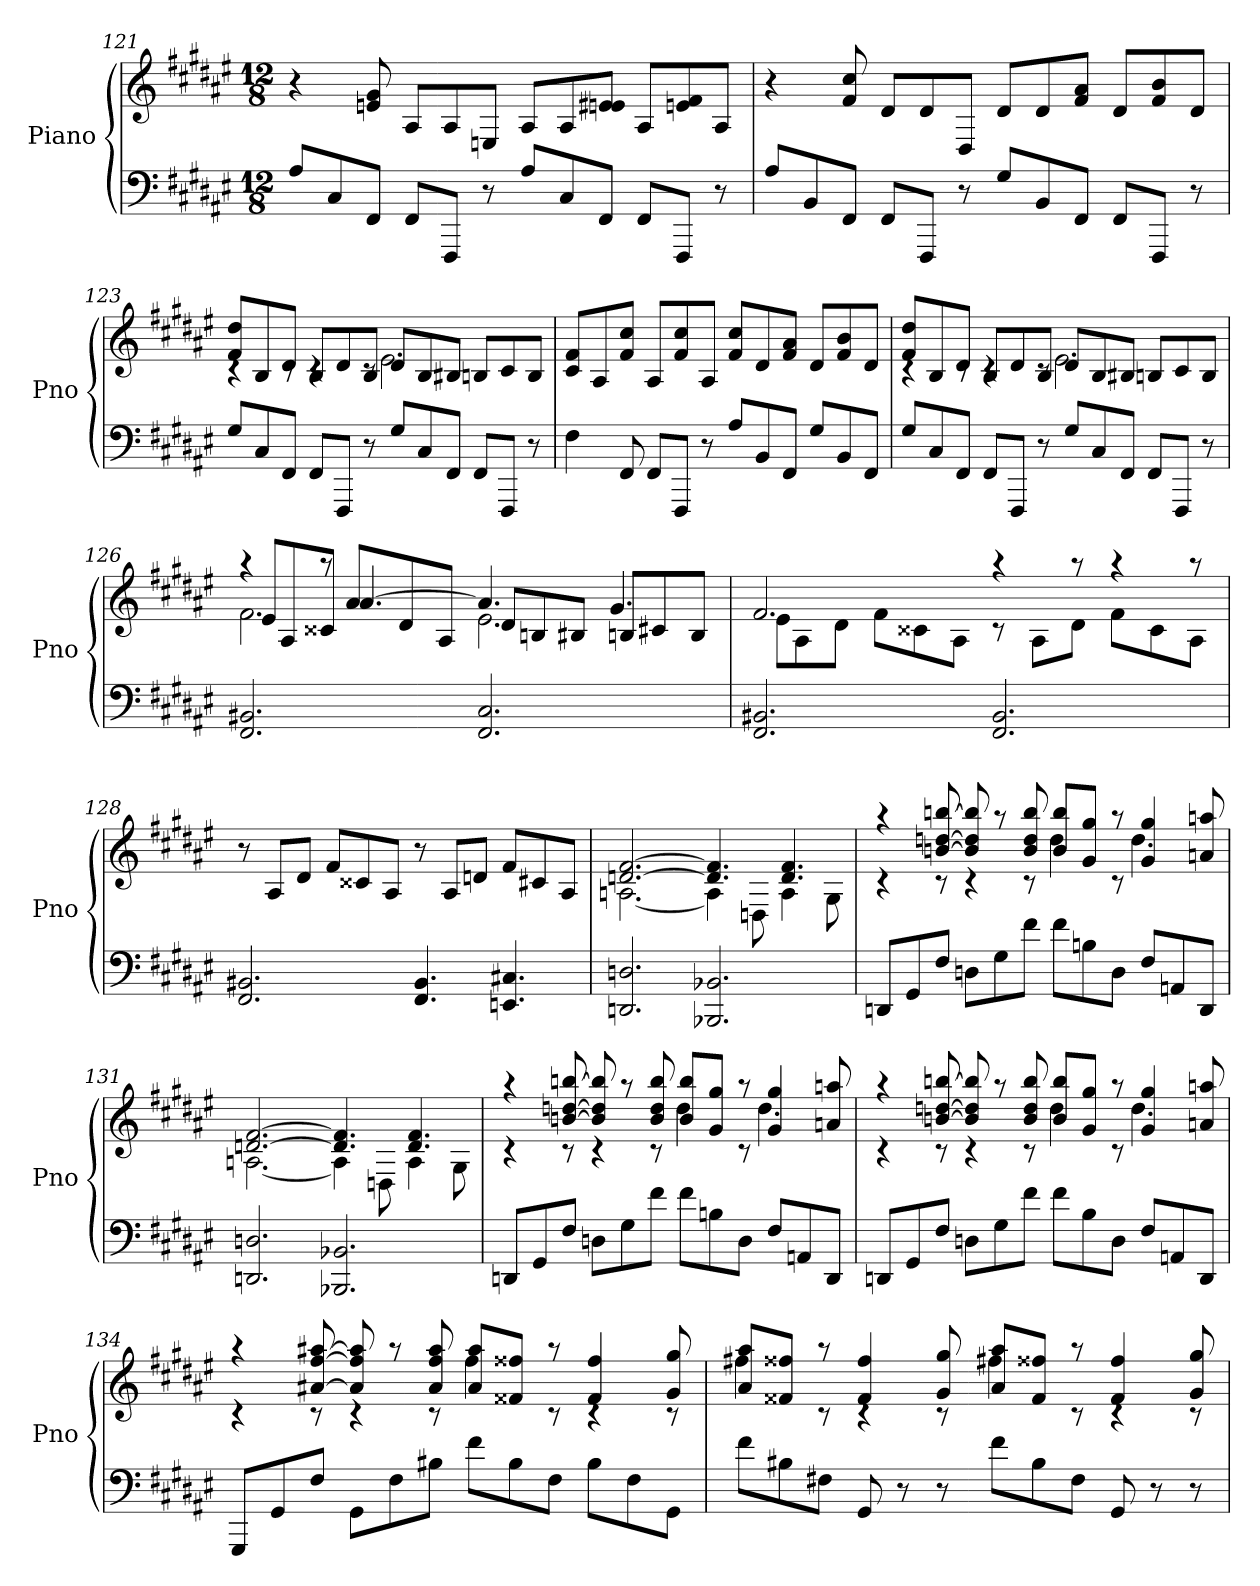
**kern	**kern
*part1	*part1
*staff2	*staff1
*I"Piano	*
*I'Pno	*
*clefF4	*clefG2
*k[f#c#g#d#a#e#]	*k[f#c#g#d#a#e#]
*M12/8	*M12/8
=121	=121
8A#L	4r
8C#	.
8FF#J	8en 8g#
8FF#L	8A#L
8FFF#J	8A#
8r	8EnJ
8A#L	8A#L
8C#	8A#
8FF#J	8en 8e#XJ
8FF#L	8A#L
8FFF#J	8en 8f#
8r	8A#J
=122	=122
8A#L	4r
8BB	.
8FF#J	8f# 8cc#
8FF#L	8d#L
8FFF#J	8d#
8r	8D#J
8G#L	8d#L
8BB	8d#
8FF#J	8f# 8a#J
8FF#L	8d#L
8FFF#J	8f# 8b
8r	8d#J
=123	=123
*	*^
8G#L	8f# 8dd#L	4rc
8C#	8B	.
8FF#J	8d#J	8rc
8FF#L	8BL	4rc
8FFF#J	8d#	.
8r	8BJ	8rc
8G#L	8d#L	2.e#
8C#	8B	.
8FF#J	8B#XJ	.
8FF#L	8BnL	.
8FFF#J	8c#	.
8r	8BJ	.
*	*v	*v
=124	=124
4F#	8c# 8f#L
.	8A#
8FF#	8f# 8cc#J
8FF#L	8A#L
8FFF#J	8f# 8cc#
8r	8A#J
8A#L	8f# 8cc#L
8BB	8d#
8FF#J	8f# 8a#J
8G#L	8d#L
8BB	8f# 8b
8FF#J	8d#J
=125	=125
*	*^
8G#L	8f# 8dd#L	4rc
8C#	8B	.
8FF#J	8d#J	8rc
8FF#L	8BL	4rc
8FFF#J	8d#	.
8r	8BJ	8rc
8G#L	8d#L	2.e#
8C#	8B	.
8FF#J	8B#XJ	.
8FF#L	8BnL	.
8FFF#J	8c#	.
8r	8BJ	.
=126	=126	=126
*	*	*^
2.FF# 2.BB#X	4raa	2.f#	8e#/L
.	.	.	8A#/
.	8raa	.	8c##X/J
.	[4.a#	.	8a#/L
.	.	.	8d#/
.	.	.	8A#/J
2.FF# 2.C#	4.a#]	2.e#	8d#/L
.	.	.	8Bn/
.	.	.	8B#X/J
.	4.g#	.	8Bn/L
.	.	.	8c#X/
.	.	.	8B/J
*	*	*v	*v
=127	=127	=127
2.FF# 2.BB#X	2.f#	8e#L
.	.	8A#
.	.	8d#J
.	.	8f#L
.	.	8c##X
.	.	8A#J
2.FF# 2.BB#	4raa	8rc
.	.	8A#L
.	8raa	8d#J
.	4raa	8f#L
.	.	8c##
.	8raa	8A#J
*	*v	*v
=128	=128
2.FF# 2.BB#X	8r
.	8A#L
.	8d#J
.	8f#L
.	8c##X
.	8A#J
4.FF# 4.BB#	8r
.	8A#L
.	8dnJ
4.EEn 4.C#X	8f#L
.	8c#X
.	8A#J
=129	=129
*	*^
2.DDn 2.Dn	[2.dn [2.f#	[2.An
2.BBB-X 2.BB-X	4.d] 4.f#]	4A]
.	.	8Dn
.	4.d 4.f#	4A
.	.	8G#
=130	=130	=130
8DDnL	4raa	4rc
8GG#	.	.
8F#J	[8bn [8ddn [8bbn	8rc
8DnL	8b] 8dd] 8bb]	4rc
8G#	8raa	.
8f#J	8b 8dd 8bb	8rc
8f#L	8b 8bbL	4dd
8Bn	8g# 8gg#J	.
8DJ	8raa	8rc
8F#L	4g# 4gg#	4.dd
8AAn	.	.
8DDJ	8an 8aan	.
=131	=131	=131
2.DDn 2.Dn	[2.dn [2.f#	[2.An
2.BBB-X 2.BB-X	4.d] 4.f#]	4A]
.	.	8Dn
.	4.d 4.f#	4A
.	.	8G#
=132	=132	=132
8DDnL	4raa	4rc
8GG#	.	.
8F#J	[8bn [8ddn [8bbn	8rc
8DnL	8b] 8dd] 8bb]	4rc
8G#	8raa	.
8f#J	8b 8dd 8bb	8rc
8f#L	8b 8bbL	4dd
8Bn	8g# 8gg#J	.
8DJ	8raa	8rc
8F#L	4g# 4gg#	4.dd
8AAn	.	.
8DDJ	8an 8aan	.
=133	=133	=133
8DDnL	4raa	4rc
8GG#	.	.
8F#J	[8bn [8ddn [8bbn	8rc
8DnL	8b] 8dd] 8bb]	4rc
8G#	8raa	.
8f#J	8b 8dd 8bb	8rc
8f#L	8b 8bbL	4dd
8B	8g# 8gg#J	.
8DJ	8raa	8rc
8F#L	4g# 4gg#	4.dd
8AAn	.	.
8DDJ	8an 8aan	.
=134	=134	=134
8GGG#L	4raa	4rc
8GG#	.	.
8F#J	[8a#X [8ff# [8aa#X	8rc
8GG#L	8a#] 8ff#] 8aa#]	4rc
8F#	8raa	.
8B#XJ	8a# 8ff# 8aa#	8rc
8f#L	8a# 8aa#L	4ff#
8B#	8f##X 8ff##XJ	.
8F#J	8raa	8rc
8B#L	4f## 4ff##	4rc
8F#	.	.
8GG#J	8g# 8gg#	8rc
=135	=135	=135
8f#L	8a# 8aa#L	4ff#X
8B#X	8f##X 8ff##XJ	.
8F#XJ	8raa	8rc
8GG#	4f## 4ff##	4rc
8r	.	.
8r	8g# 8gg#	8rc
8f#L	8a# 8aa#L	4ff#X
8B#	8f## 8ff##XJ	.
8F#J	8raa	8rc
8GG#	4f## 4ff##	4rc
8r	.	.
8r	8g# 8gg#	8rc
*	*v	*v
=	=
*-	*-
